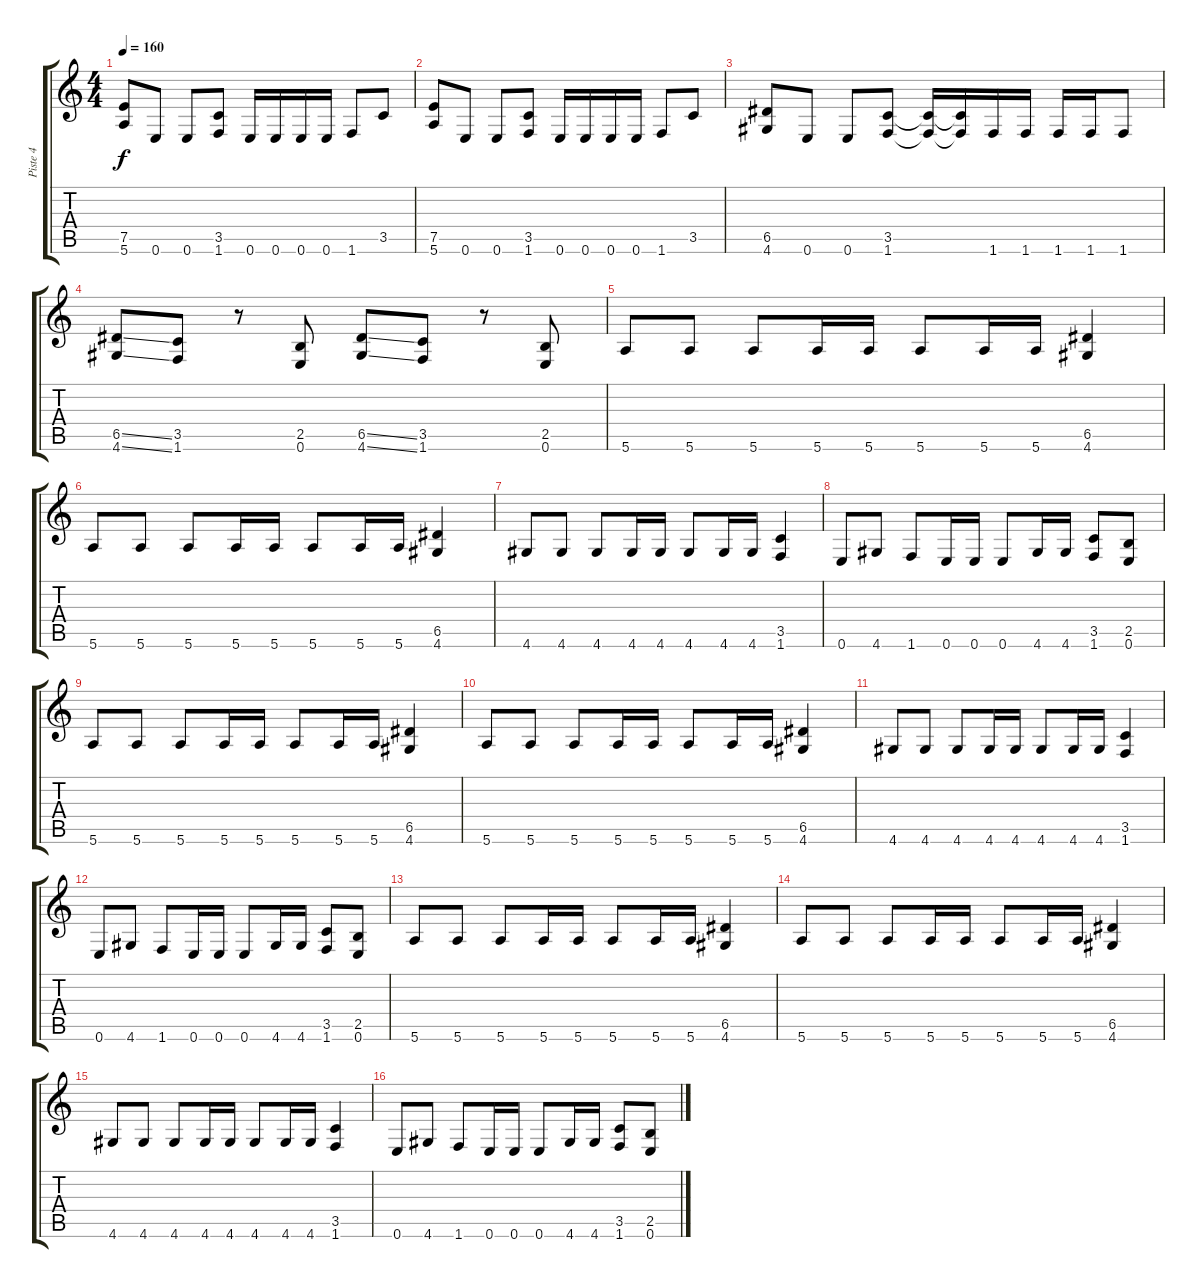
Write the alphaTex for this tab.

\track ("Piste 4" "Piste 4") {instrument distortionguitar}
\staff {score tabs}
\tuning (E4 B3 G3 D3 A2 E2) {hide}
\ts (4 4)
\tempo 160
\clef g2
\ks c
(7.5 5.6).8{dy f} 0.6.8 0.6.8 (3.5 1.6).8 0.6.16 0.6.16 0.6.16 0.6.16 1.6.8 3.5.8 |
(7.5 5.6).8 0.6.8 0.6.8 (3.5 1.6).8 0.6.16 0.6.16 0.6.16 0.6.16 1.6.8 3.5.8 |
(6.5 4.6).8 0.6.8 0.6.8 (3.5 1.6).8 (3.5{t} 1.6{t}).16 (3.5{t} 1.6{t}).16 1.6.16 1.6.16 1.6.16 1.6.16 1.6.8 |
(6.5{ss} 4.6{ss}).8 (3.5 1.6).8 r.8 (2.5 0.6).8 (6.5{ss} 4.6{ss}).8 (3.5 1.6).8 r.8 (2.5 0.6).8 |
5.6.8 5.6.8 5.6.8 5.6.16 5.6.16 5.6.8 5.6.16 5.6.16 (6.5 4.6).4 |
5.6.8 5.6.8 5.6.8 5.6.16 5.6.16 5.6.8 5.6.16 5.6.16 (6.5 4.6).4 |
4.6.8 4.6.8 4.6.8 4.6.16 4.6.16 4.6.8 4.6.16 4.6.16 (3.5 1.6).4 |
0.6.8 4.6.8 1.6.8 0.6.16 0.6.16 0.6.8 4.6.16 4.6.16 (3.5 1.6).8 (2.5 0.6).8 |
5.6.8 5.6.8 5.6.8 5.6.16 5.6.16 5.6.8 5.6.16 5.6.16 (6.5 4.6).4 |
5.6.8 5.6.8 5.6.8 5.6.16 5.6.16 5.6.8 5.6.16 5.6.16 (6.5 4.6).4 |
4.6.8 4.6.8 4.6.8 4.6.16 4.6.16 4.6.8 4.6.16 4.6.16 (3.5 1.6).4 |
0.6.8 4.6.8 1.6.8 0.6.16 0.6.16 0.6.8 4.6.16 4.6.16 (3.5 1.6).8 (2.5 0.6).8 |
5.6.8 5.6.8 5.6.8 5.6.16 5.6.16 5.6.8 5.6.16 5.6.16 (6.5 4.6).4 |
5.6.8 5.6.8 5.6.8 5.6.16 5.6.16 5.6.8 5.6.16 5.6.16 (6.5 4.6).4 |
4.6.8 4.6.8 4.6.8 4.6.16 4.6.16 4.6.8 4.6.16 4.6.16 (3.5 1.6).4 |
0.6.8 4.6.8 1.6.8 0.6.16 0.6.16 0.6.8 4.6.16 4.6.16 (3.5 1.6).8 (2.5 0.6).8
